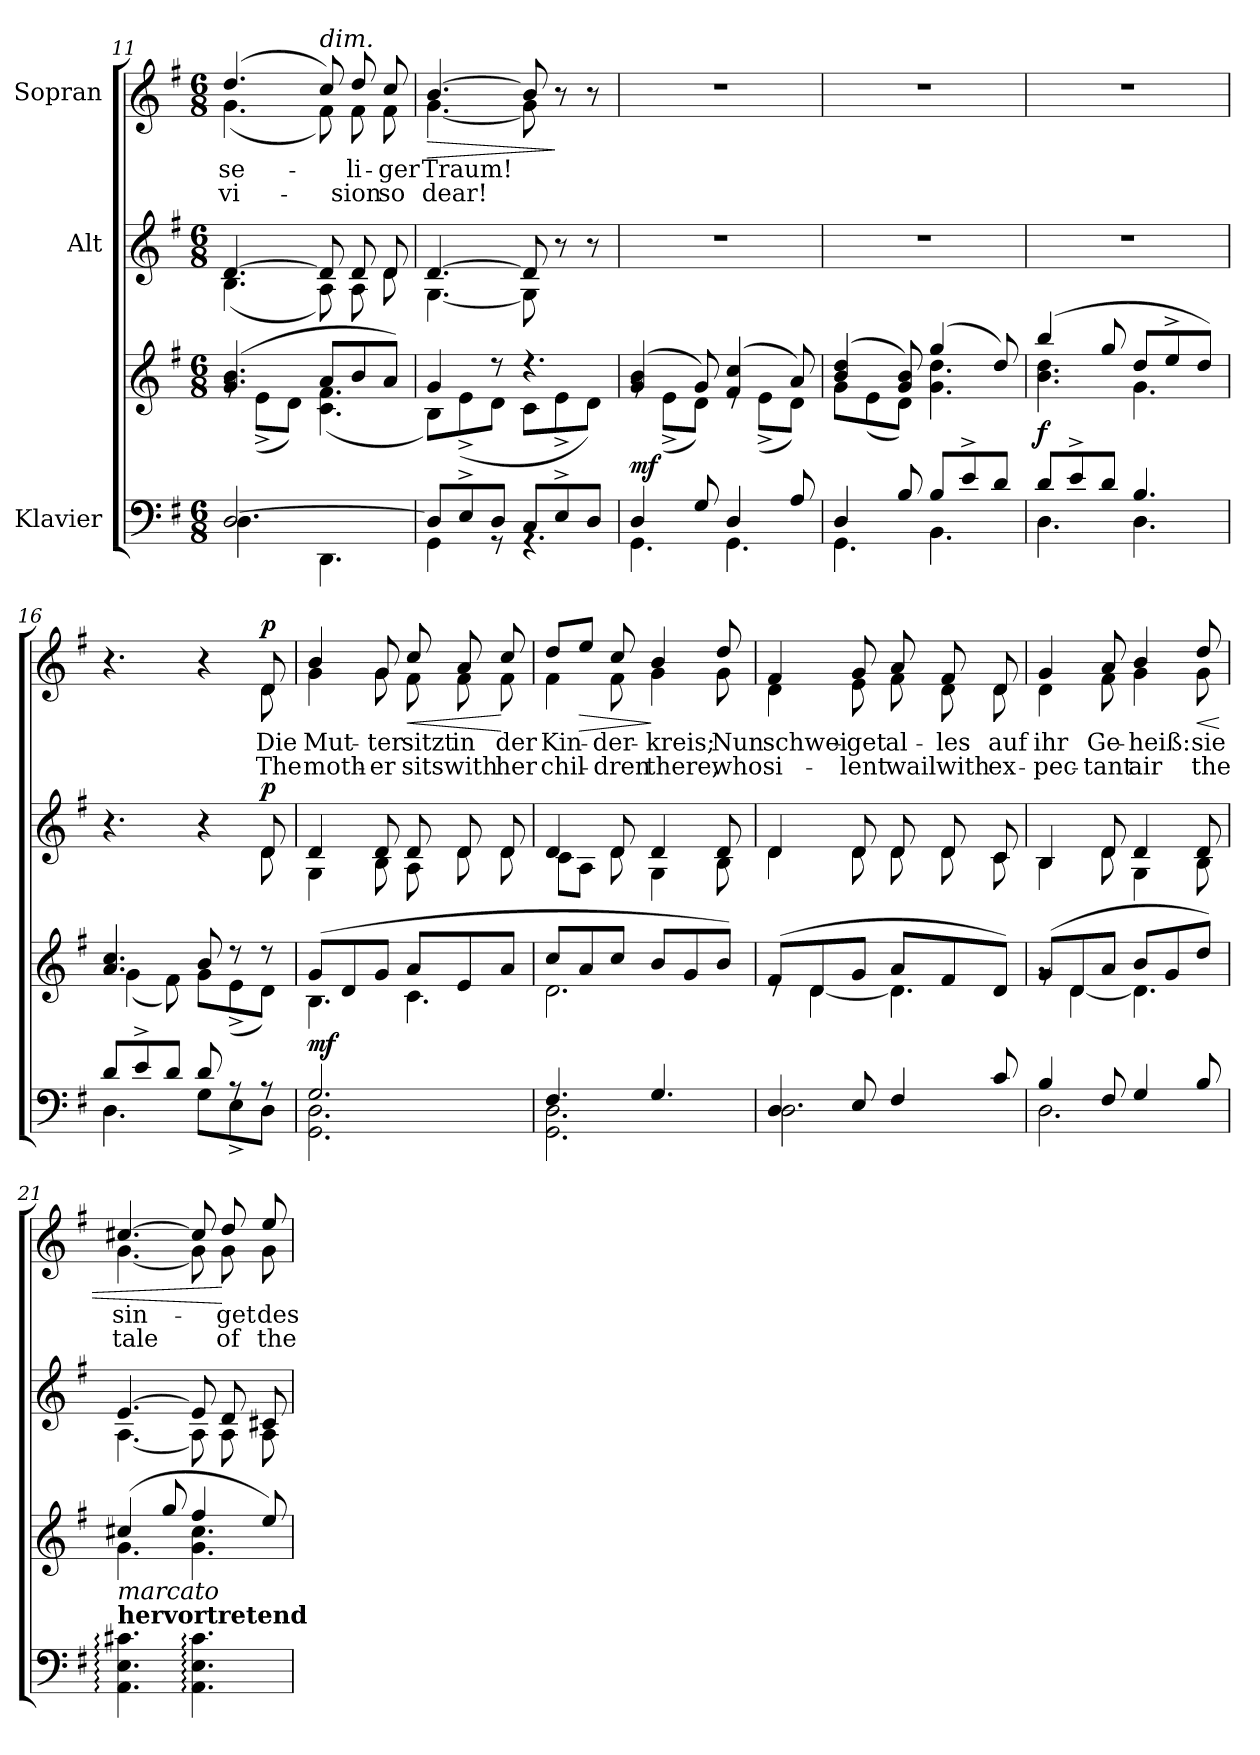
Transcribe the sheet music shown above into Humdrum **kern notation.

**kern	**kern	**dynam	**kern	**dynam	**kern	**text	**text	**dynam
*part3	*part3	*part3	*part2	*part2	*part1	*part1	*part1	*part1
*staff4	*staff3	*staff3/4	*staff2	*staff2	*staff1	*staff1	*staff1	*staff1
*I"Klavier	*	*	*I"Alt	*	*I"Sopran	*	*	*
*clefF4	*clefG2	*	*clefG2	*	*clefG2	*	*	*
*k[f#]	*k[f#]	*	*k[f#]	*	*k[f#]	*	*	*
*M6/8	*M6/8	*	*M6/8	*	*M6/8	*	*	*
=11	=11	=11	=11	=11	=11	=11	=11	=11
*^	*^	*	*^	*	*^	*	*	*
[2.D/	4.D\	(4.g/ 4.b/	8rg	.	[4.d/	(4.B\	.	(4.dd/	(4.g\	se-	vi-	.
.	.	.	(>8e^\L	.	.	.	.	.	.	.	.	.
.	.	.	8d\J)	.	.	.	.	.	.	.	.	.
!	!	!	!	!	!	!	!	!LO:TX:a:i:t=dim.	!	!	!	!
.	4.DD\	8a/L	(4.c\ 4.f#\	.	8d/]	8A\)	.	8cc/)	8f#\)	.	.	.
.	.	8b/	.	.	8d/	8A\	.	8dd/	8f#\	-li-	-sion	.
.	.	8a/J)	.	.	8d/	8d\	.	8cc/	8f#\	-ger	so	.
=12	=12	=12	=12	=12	=12	=12	=12	=12	=12	=12	=12	=12
!	!	!	!	!	!	!	!	!	!	!	!	!LO:HP:b
8D/L]	4GG\	4g/	8B\L)	.	[4.d/	[4.G\	.	[4.b/	[4.g\	Traum!	dear!	>
8E^/	.	.	(>8e^\	.	.	.	.	.	.	.	.	.
8D/J	8rGG	8r	8d\J	.	.	.	.	.	.	.	.	.
8C/L	4.rGG	4.r	8c\L	.	8d/]	8G\]	.	8b/]	8g\]	.	.	.
8E^/	.	.	8e^\	.	8r	8ryy	.	8r	8ryy	.	.	]
8D/J	.	.	8d\J)	.	8r	8ryy	.	8r	8ryy	.	.	.
=13	=13	=13	=13	=13	=13	=13	=13	=13	=13	=13	=13	=13
!	!	!	!	!LO:DY:a=2	!	!	!	!	!	!	!	!
*	*	*	*	*	*v	*v	*	*	*	*	*	*
*	*	*	*	*	*	*	*v	*v	*	*	*
4D/	4.GG\	(4g/ 4b/	8rg	mf	2.r	.	2.r	.	.	.
.	.	.	(>8e^\L	.	.	.	.	.	.	.
8G/	.	8g/)	8d\J)	.	.	.	.	.	.	.
4D/	4.GG\	(4f#/ 4cc/	8re	.	.	.	.	.	.	.
.	.	.	(>8e^\L	.	.	.	.	.	.	.
8A/	.	8a/)	8d\J)	.	.	.	.	.	.	.
!!LO:PB:g=z
=14	=14	=14	=14	=14	=14	=14	=14	=14	=14	=14
4D/	4.GG\	(4b/ 4dd/	8g\L	.	2.r	.	2.r	.	.	.
.	.	.	(>8e\	.	.	.	.	.	.	.
8B/	.	8g/ 8b/)	8d\J)	.	.	.	.	.	.	.
8B/L	4.BB\	(4gg/	4.g\ 4.dd\	.	.	.	.	.	.	.
8e^/	.	.	.	.	.	.	.	.	.	.
8d/J	.	8dd/)	.	.	.	.	.	.	.	.
=15	=15	=15	=15	=15	=15	=15	=15	=15	=15	=15
!	!	!	!	!LO:DY:a=2	!	!	!	!	!	!
8d/L	4.D\	(4bb/	4.b\ 4.dd\	f	2.r	.	2.r	.	.	.
8e^/	.	.	.	.	.	.	.	.	.	.
8d/J	.	8gg/	.	.	.	.	.	.	.	.
4.B/	4.D\	8dd/L	4.g\	.	.	.	.	.	.	.
.	.	8ee^/	.	.	.	.	.	.	.	.
.	.	8dd/J)	.	.	.	.	.	.	.	.
=16	=16	=16	=16	=16	=16	=16	=16	=16	=16	=16
*	*	*	*	*	*^	*	*^	*	*	*
8d/L	4.D\	4.a/ 4.cc/	(4g\	.	4.r	4.ryy	.	4.r	4.ryy	.	.	.
8e^/	.	.	.	.	.	.	.	.	.	.	.	.
8d/J	.	.	8f#\)	.	.	.	.	.	.	.	.	.
8d/	8G\L	8b/	8g\L	.	4r	4ryy	.	4r	4ryy	.	.	.
8rA	8E^\	8r	(>8e^\	.	.	.	.	.	.	.	.	.
!	!	!	!	!	!	!	!LO:DY:a	!	!	!	!	!LO:DY:a
8rA	8D\J	8r	8d\J)	.	8d/	8d\	p	8d/	8d\	Die	The	p
=17	=17	=17	=17	=17	=17	=17	=17	=17	=17	=17	=17	=17
!	!	!	!	!LO:DY:a=2	!	!	!	!	!	!	!	!
2.G/	2.GG\ 2.D\	(8g/L	4.B\	mf	4d/	4G\	.	4b/	4g\	Mut-	moth-	.
.	.	8d/	.	.	.	.	.	.	.	.	.	.
.	.	8g/J	.	.	8d/	8B\	.	8g/	8g\	-ter	-er	.
!	!	!	!	!	!	!	!	!	!	!	!	!LO:HP:b
.	.	8a/L	4.c\	.	8d/	8A\	.	8cc/	8f#\	sitzt	sits	<
.	.	8e/	.	.	8d/	8d\	.	8a/	8f#\	in	with	.
.	.	8a/J	.	.	8d/	8d\	.	8cc/	8f#\	der	her	[
=18	=18	=18	=18	=18	=18	=18	=18	=18	=18	=18	=18	=18
4.F#/	2.GG\ 2.D\	8cc/L	2.d\	.	4d/	8c\L	.	8dd/L	4f#\	Kin-	chil-	.
!	!	!	!	!	!	!	!	!	!	!	!	!LO:HP:b
.	.	8a/	.	.	.	8A\J	.	8ee/J	.	.	.	>
.	.	8cc/J	.	.	8d/	8d\	.	8cc/	8f#\	-der-	-dren	.
4.G/	.	8b/L	.	.	4d/	4G\	.	4b/	4g\	-kreis;	there,	]
.	.	8g/	.	.	.	.	.	.	.	.	.	.
.	.	8b/J)	.	.	8d/	8B\	.	8dd/	8g\	Nun	who	.
!!LO:LB:g=z	!!
=19	=19	=19	=19	=19	=19	=19	=19	=19	=19	=19	=19	=19
4D/	2.D\	(8f#/L	8re	.	4d/	4d\	.	4f#/	4d\	schwei-	si-	.
.	.	8d/	[4d\	.	.	.	.	.	.	.	.	.
8E/	.	8g/J	.	.	8d/	8d\	.	8g/	8e\	-get	-lent	.
4F#/	.	8a/L	4.d\]	.	8d/	8d\	.	8a/	8f#\	al-	wail	.
.	.	8f#/	.	.	8d/	8d\	.	8f#/	8d\	-les	with	.
8c/	.	8d/J)	.	.	8c/	8c\	.	8d/	8d\	auf	ex-	.
=20	=20	=20	=20	=20	=20	=20	=20	=20	=20	=20	=20	=20
4B/	2.D\	(8g/L	8rg	.	4B/	4B\	.	4g/	4d\	ihr	-pec-	.
.	.	8d/	[4d\	.	.	.	.	.	.	.	.	.
8F#/	.	8a/J	.	.	8d/	8d\	.	8a/	8f#\	Ge-	-tant	.
4G/	.	8b/L	4.d\]	.	4d/	4G\	.	4b/	4g\	-heiß:	air	.
.	.	8g/	.	.	.	.	.	.	.	.	.	.
!	!	!	!	!	!	!	!	!	!	!	!	!LO:HP:b
8B/	.	8dd/J)	.	.	8d/	8B\	.	8dd/	8g\	sie	the	<
*v	*v	*	*	*	*	*	*	*	*	*	*	*
=21	=21	=21	=21	=21	=21	=21	=21	=21	=21	=21	=21
!LO:TX:a:B:t=hervortretend	!	!	!	!	!	!	!	!	!	!	!
!LO:TX:a:i:t=marcato	!	!	!	!	!	!	!	!	!	!	!
4.AA\: 4.E\: 4.c#X\:	(4cc#X/	4.g\	.	[4.e/	[4.A\	.	[4.cc#X/	[4.g\	sin-	tale	.
.	8gg/	.	.	.	.	.	.	.	.	.	.
4.AA\: 4.E\: 4.c#\:	4ff#/	4.g\ 4.cc#\	.	8e/]	8A\]	.	8cc#/]	8g\]	.	.	.
.	.	.	.	8d/	8A\	.	8dd/	8g\	-get	of	[
.	8ee/)	.	.	8c#X/	8A\	.	8ee/	8g\	des	the	.
*	*v	*v	*	*	*	*	*v	*v	*	*	*
*	*	*	*v	*v	*	*	*	*	*
=	=	=	=	=	=	=	=	=
*-	*-	*-	*-	*-	*-	*-	*-	*-
